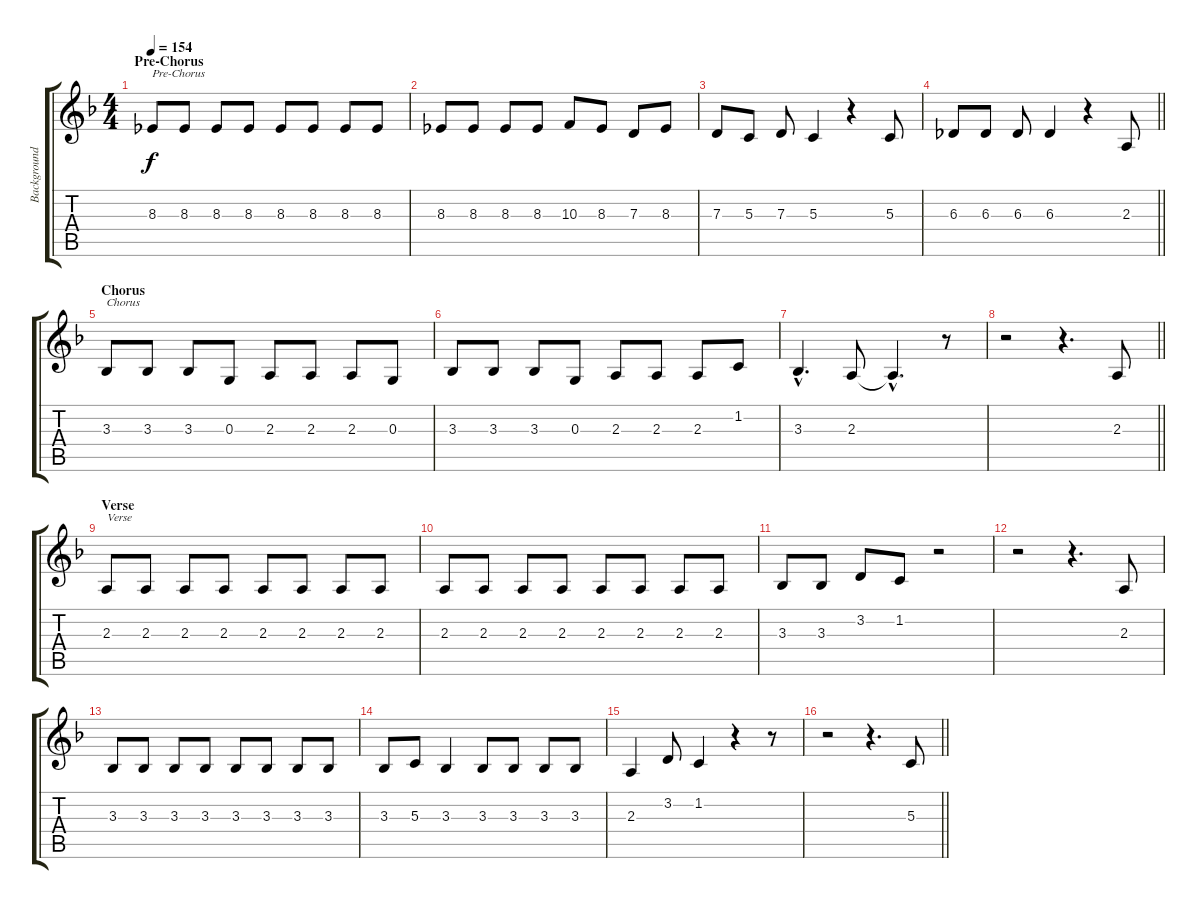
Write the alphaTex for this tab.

\track ("Background voice" "Background") {instrument oboe}
\staff {score tabs}
\tuning (E4 B3 G3 D3 A2 E2) {hide}
\ts (4 4)
\section ("" "Pre-Chorus")
\tempo 154
\clef g2
\ks f
8.3.8{txt "Pre-Chorus" dy f} 8.3.8 8.3.8 8.3.8 8.3.8 8.3.8 8.3.8 8.3.8 |
8.3.8 8.3.8 8.3.8 8.3.8 10.3.8 8.3.8 7.3.8 8.3.8 |
7.3.8 5.3.8 7.3.8 5.3.4 r.4 5.3.8 |
\barLineRight lightlight
6.3.8 6.3.8 6.3.8 6.3.4 r.4 2.3.8 |
\section ("" "Chorus")
3.3.8{txt "Chorus"} 3.3.8 3.3.8 0.3.8 2.3.8 2.3.8 2.3.8 0.3.8 |
3.3.8 3.3.8 3.3.8 0.3.8 2.3.8 2.3.8 2.3.8 1.2.8 |
3.3{hac}.4{d} 2.3.8 2.3{hac t}.4{d} r.8 |
\barLineRight lightlight
r.2 r.4{d} 2.3.8 |
\section ("" "Verse")
2.3.8{txt "Verse"} 2.3.8 2.3.8 2.3.8 2.3.8 2.3.8 2.3.8 2.3.8 |
2.3.8 2.3.8 2.3.8 2.3.8 2.3.8 2.3.8 2.3.8 2.3.8 |
3.3.8 3.3.8 3.2.8 1.2.8 r.2 |
r.2 r.4{d} 2.3.8 |
3.3.8 3.3.8 3.3.8 3.3.8 3.3.8 3.3.8 3.3.8 3.3.8 |
3.3.8 5.3.8 3.3.4 3.3.8 3.3.8 3.3.8 3.3.8 |
2.3.4 3.2.8 1.2.4 r.4 r.8 |
\barLineRight lightlight
r.2 r.4{d} 5.3.8
